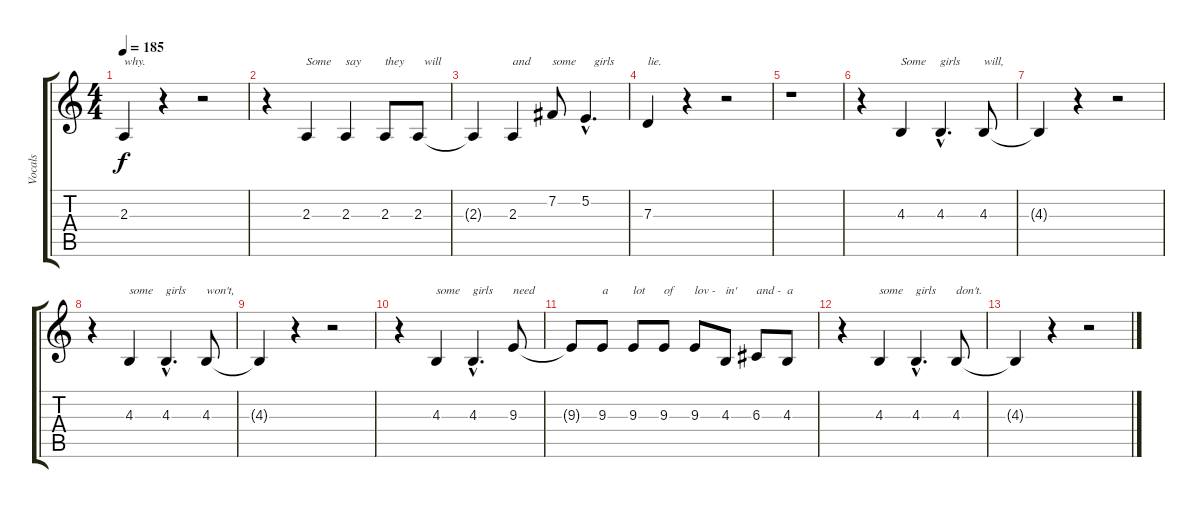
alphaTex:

\track ("Vocals" "Vocals") {instrument englishhorn}
\staff {score tabs}
\tuning (E4 B3 G3 D3 A2 E2) {hide}
\ts (4 4)
\tempo 185
\clef g2
\ks c
2.3.4{txt "why." dy f} r.4 r.2 |
r.4 2.3.4{txt "Some"} 2.3.4{txt "say"} 2.3.8{txt "they"} 2.3.8{txt "  will"} |
2.3{t}.4 2.3.4{txt "and"} 7.2.8{txt "some"} 5.2{hac}.4{d txt "   girls"} |
7.3.4{txt "lie."} r.4 r.2 |
r.1 |
r.4 4.3.4{txt "Some" volume 12} 4.3{hac}.4{d txt "girls"} 4.3.8{txt "will,"} |
4.3{t}.4 r.4 r.2 |
r.4 4.3.4{txt "some" volume 9} 4.3{hac}.4{d txt "girls"} 4.3.8{txt "won't,"} |
4.3{t}.4 r.4 r.2 |
r.4 4.3.4{txt "some" volume 7} 4.3{hac}.4{d txt "girls"} 9.3.8{txt "need"} |
9.3{t}.8 9.3.8{txt "a"} 9.3.8{txt "lot"} 9.3.8{txt "of"} 9.3.8{txt "lov -"} 4.3.8{txt "in'"} 6.3.8{txt "and -"} 4.3.8{txt "a"} |
r.4 4.3.4{txt "some" volume 5} 4.3{hac}.4{d txt "girls"} 4.3.8{txt "don't."} |
4.3{t}.4{volume 3} r.4 r.2
